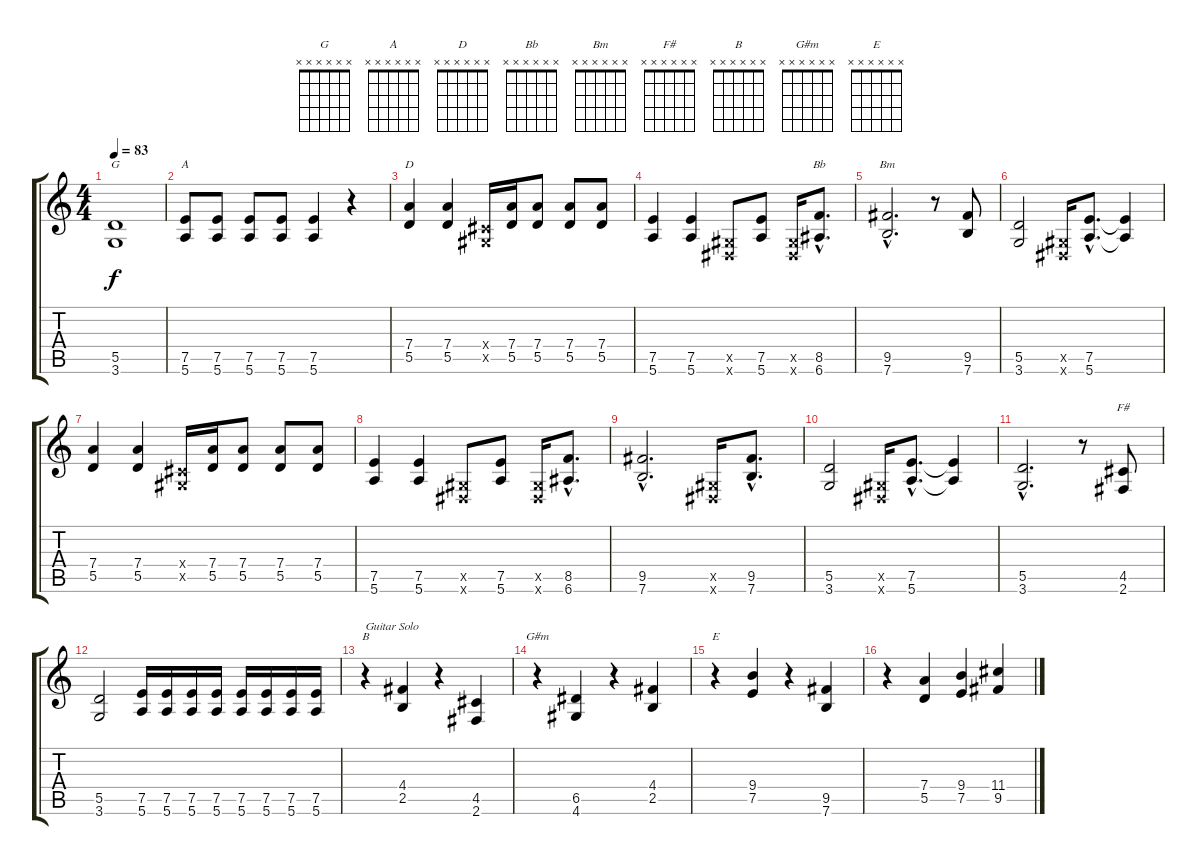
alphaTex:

\track "" {instrument distortionguitar}
\staff {score tabs}
\tuning (E4 B3 G3 D3 A2 E2) {hide}
\chord ("G" x x x x x x) {firstfret 0}
\chord ("A" x x x x x x) {firstfret 0}
\chord ("D" x x x x x x) {firstfret 0}
\chord ("Bb" x x x x x x) {firstfret 0}
\chord ("Bm" x x x x x x) {firstfret 0}
\chord ("F#" x x x x x x) {firstfret 0}
\chord ("B" x x x x x x) {firstfret 0}
\chord ("G#m" x x x x x x) {firstfret 0}
\chord ("E" x x x x x x) {firstfret 0}
\ts (4 4)
\tempo 83
\clef g2
\ks c
(5.5 3.6).1{ch "G" dy f} |
(7.5 5.6).8{ch "A"} (7.5 5.6).8 (7.5 5.6).8 (7.5 5.6).8 (7.5 5.6).4 r.4 |
(7.4 5.5).4{ch "D"} (7.4 5.5).4 (-1.4{x} -1.5{x}).16 (7.4 5.5).16 (7.4 5.5).8 (7.4 5.5).8 (7.4 5.5).8 |
(7.5 5.6).4 (7.5 5.6).4 (-1.5{x} -1.6{x}).8 (7.5 5.6).8 (-1.5{x} -1.6{x}).16 (8.5{hac} 6.6{hac}).8{d ch "Bb"} |
(9.5{hac} 7.6{hac}).2{d ch "Bm"} r.8 (9.5 7.6).8 |
(5.5 3.6).2 (-1.5{x} -1.6{x}).16 (7.5{hac} 5.6{hac}).8{d} (7.5{t} 5.6{t}).4 |
(7.4 5.5).4 (7.4 5.5).4 (-1.4{x} -1.5{x}).16 (7.4 5.5).16 (7.4 5.5).8 (7.4 5.5).8 (7.4 5.5).8 |
(7.5 5.6).4 (7.5 5.6).4 (-1.5{x} -1.6{x}).8 (7.5 5.6).8 (-1.5{x} -1.6{x}).16 (8.5{hac} 6.6{hac}).8{d} |
(9.5{hac} 7.6{hac}).2{d} (-1.5{x} -1.6{x}).16 (9.5{hac} 7.6{hac}).8{d} |
(5.5 3.6).2 (-1.5{x} -1.6{x}).16 (7.5{hac} 5.6{hac}).8{d} (7.5{t} 5.6{t}).4 |
(5.5{hac} 3.6{hac}).2{d} r.8 (4.5 2.6).8{ch "F#"} |
(5.5 3.6).2 (7.5 5.6).16 (7.5 5.6).16 (7.5 5.6).16 (7.5 5.6).16 (7.5 5.6).16 (7.5 5.6).16 (7.5 5.6).16 (7.5 5.6).16 |
r.4{ch "B" txt "Guitar Solo"} (4.4 2.5).4 r.4 (4.5 2.6).4 |
r.4{ch "G#m"} (6.5 4.6).4 r.4 (4.4 2.5).4 |
r.4{ch "E"} (9.4 7.5).4 r.4 (9.5 7.6).4 |
r.4 (7.4 5.5).4 (9.4 7.5).4 (11.4 9.5).4
